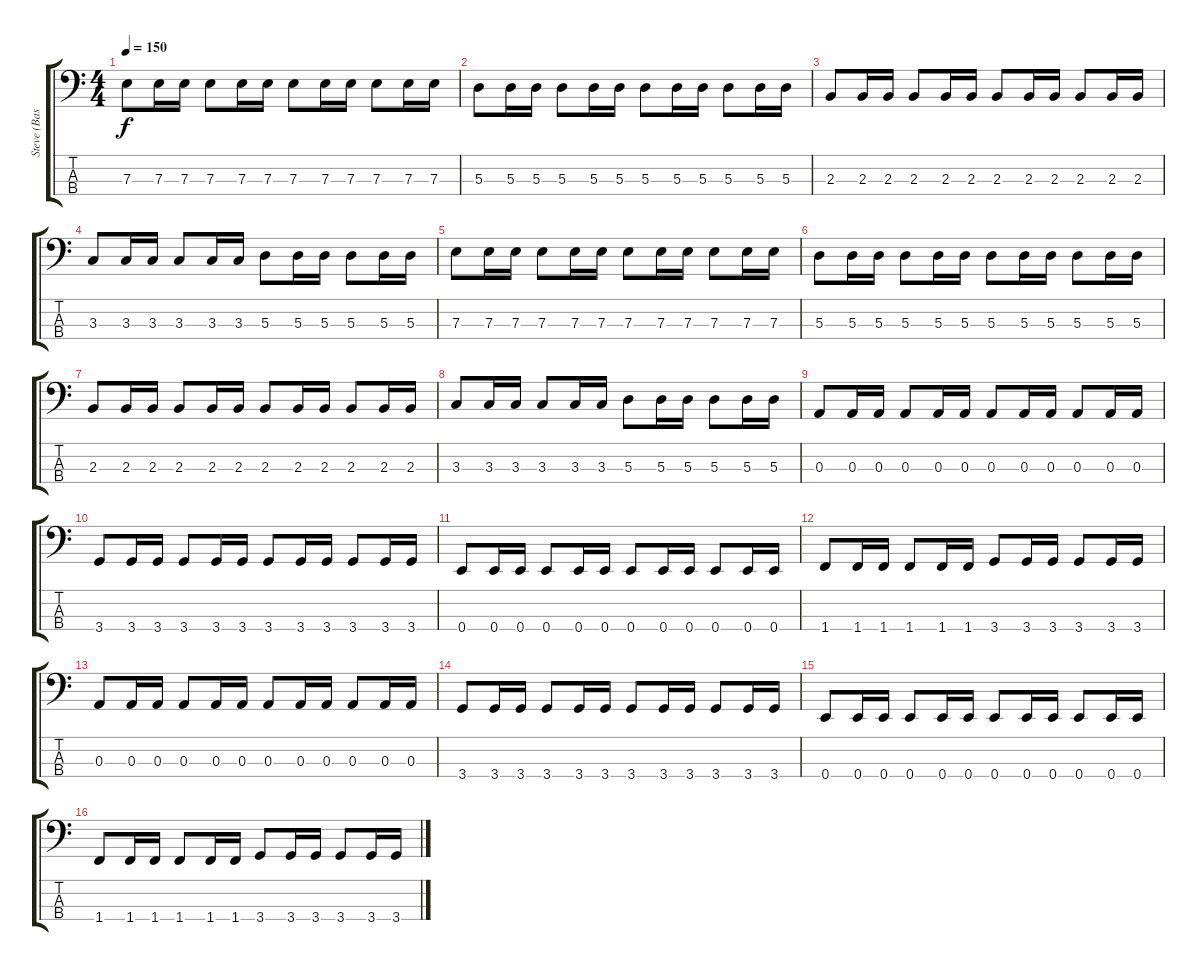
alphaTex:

\track ("Steve (Bass)" "Steve (Bas") {instrument electricbassfinger}
\staff {score tabs}
\tuning (G2 D2 A1 E1) {hide}
\ts (4 4)
\tempo 150
\clef f4
\ks c
7.3.8{dy f} 7.3.16 7.3.16 7.3.8 7.3.16 7.3.16 7.3.8 7.3.16 7.3.16 7.3.8 7.3.16 7.3.16 |
5.3.8 5.3.16 5.3.16 5.3.8 5.3.16 5.3.16 5.3.8 5.3.16 5.3.16 5.3.8 5.3.16 5.3.16 |
2.3.8 2.3.16 2.3.16 2.3.8 2.3.16 2.3.16 2.3.8 2.3.16 2.3.16 2.3.8 2.3.16 2.3.16 |
3.3.8 3.3.16 3.3.16 3.3.8 3.3.16 3.3.16 5.3.8 5.3.16 5.3.16 5.3.8 5.3.16 5.3.16 |
7.3.8 7.3.16 7.3.16 7.3.8 7.3.16 7.3.16 7.3.8 7.3.16 7.3.16 7.3.8 7.3.16 7.3.16 |
5.3.8 5.3.16 5.3.16 5.3.8 5.3.16 5.3.16 5.3.8 5.3.16 5.3.16 5.3.8 5.3.16 5.3.16 |
2.3.8 2.3.16 2.3.16 2.3.8 2.3.16 2.3.16 2.3.8 2.3.16 2.3.16 2.3.8 2.3.16 2.3.16 |
3.3.8 3.3.16 3.3.16 3.3.8 3.3.16 3.3.16 5.3.8 5.3.16 5.3.16 5.3.8 5.3.16 5.3.16 |
0.3.8 0.3.16 0.3.16 0.3.8 0.3.16 0.3.16 0.3.8 0.3.16 0.3.16 0.3.8 0.3.16 0.3.16 |
3.4.8 3.4.16 3.4.16 3.4.8 3.4.16 3.4.16 3.4.8 3.4.16 3.4.16 3.4.8 3.4.16 3.4.16 |
0.4.8 0.4.16 0.4.16 0.4.8 0.4.16 0.4.16 0.4.8 0.4.16 0.4.16 0.4.8 0.4.16 0.4.16 |
1.4.8 1.4.16 1.4.16 1.4.8 1.4.16 1.4.16 3.4.8 3.4.16 3.4.16 3.4.8 3.4.16 3.4.16 |
0.3.8 0.3.16 0.3.16 0.3.8 0.3.16 0.3.16 0.3.8 0.3.16 0.3.16 0.3.8 0.3.16 0.3.16 |
3.4.8 3.4.16 3.4.16 3.4.8 3.4.16 3.4.16 3.4.8 3.4.16 3.4.16 3.4.8 3.4.16 3.4.16 |
0.4.8 0.4.16 0.4.16 0.4.8 0.4.16 0.4.16 0.4.8 0.4.16 0.4.16 0.4.8 0.4.16 0.4.16 |
1.4.8 1.4.16 1.4.16 1.4.8 1.4.16 1.4.16 3.4.8 3.4.16 3.4.16 3.4.8 3.4.16 3.4.16
